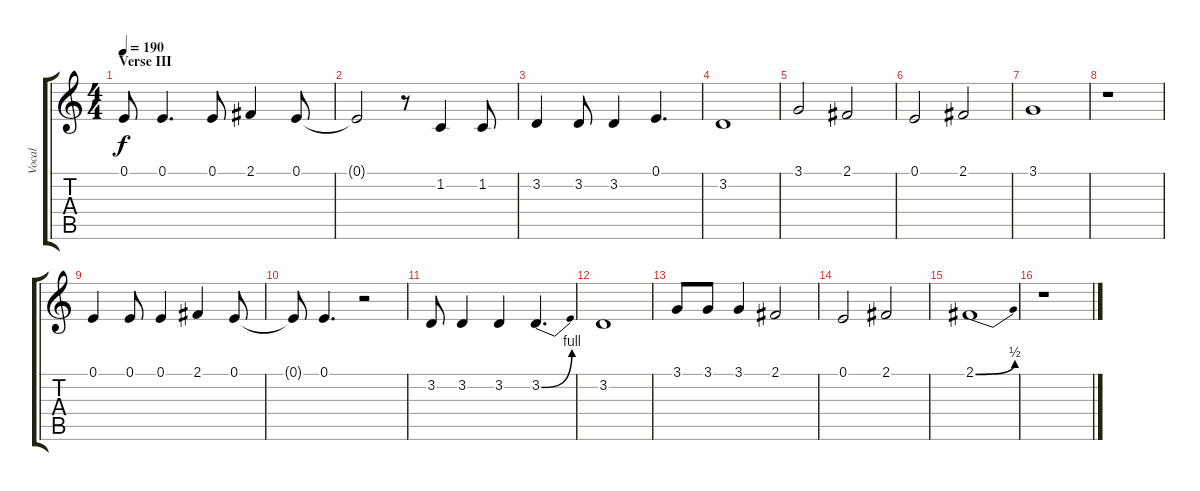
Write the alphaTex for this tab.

\track ("Vocal" "Vocal") {instrument tenorsax}
\staff {score tabs}
\tuning (E4 B3 G3 D3 A2 E2) {hide}
\ts (4 4)
\section ("" "Verse III")
\tempo 190
\clef g2
\ks c
0.1.8{dy f} 0.1.4{d} 0.1.8 2.1.4 0.1.8 |
0.1{t}.2 r.8 1.2.4 1.2.8 |
3.2.4 3.2.8 3.2.4 0.1.4{d} |
3.2.1 |
3.1.2 2.1.2 |
0.1.2 2.1.2 |
3.1.1 |
r.1 |
0.1.4 0.1.8 0.1.4 2.1.4 0.1.8 |
0.1{t}.8 0.1.4{d} r.2 |
3.2.8 3.2.4 3.2.4 3.2{be (bend 0 0 60 4)}.4{d} |
3.2.1 |
3.1.8 3.1.8 3.1.4 2.1.2 |
0.1.2 2.1.2 |
2.1{be (bend 0 0 60 2)}.1 |
r.1
